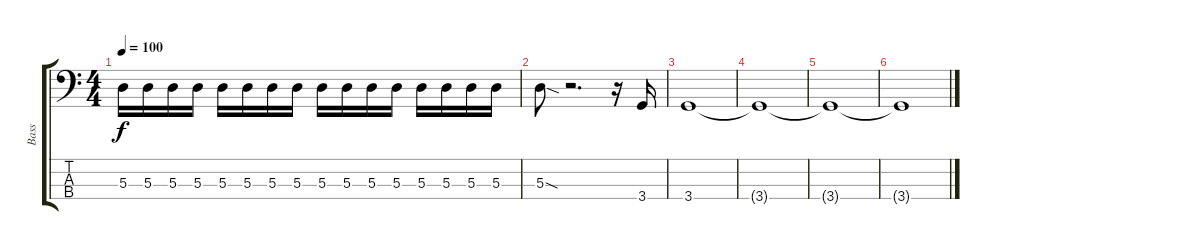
\track ("Bass" "Bass") {instrument electricbasspick}
\staff {score tabs}
\tuning (G2 D2 A1 E1) {hide}
\ts (4 4)
\tempo 100
\clef f4
\ks c
5.3.16{dy f} 5.3.16 5.3.16 5.3.16 5.3.16 5.3.16 5.3.16 5.3.16 5.3.16 5.3.16 5.3.16 5.3.16 5.3.16 5.3.16 5.3.16 5.3.16 |
5.3{sod}.8 r.2{d} r.16 3.4.16 |
3.4.1 |
3.4{t}.1 |
3.4{t}.1 |
3.4{t}.1
